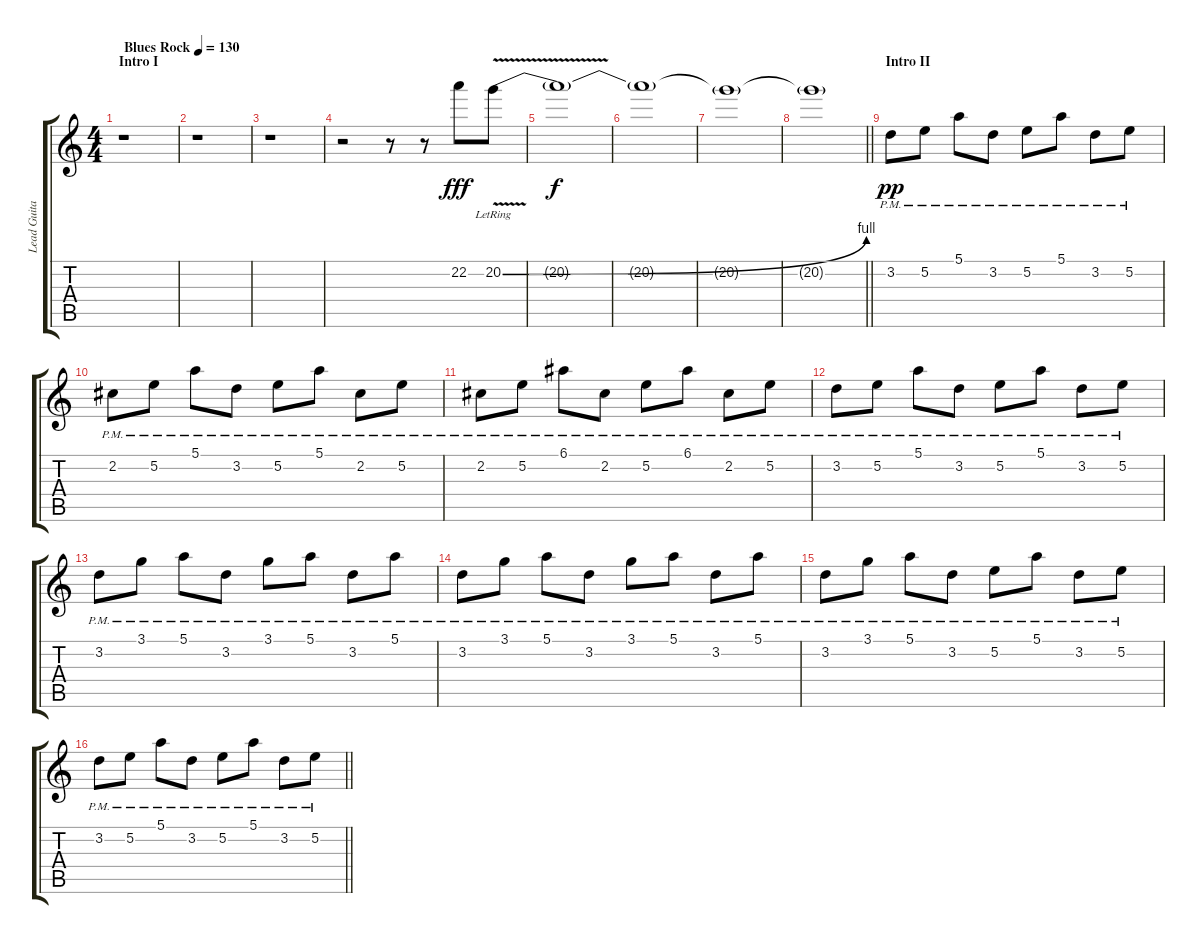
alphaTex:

\track ("Lead Guitar 2" "Lead Guita") {instrument overdrivenguitar}
\staff {score tabs}
\tuning (E4 B3 G3 D3 A2 E2) {hide}
\ts (4 4)
\section ("" "Intro I")
\tempo (130 "Blues Rock")
\clef g2
\ks c
r.1{dy fff instrument overdrivenguitar} |
r.1 |
r.1 |
r.2 r.8 r.8 22.2.8 20.2{be (bend 0 0 60 4) v lr}.8 |
20.2{t}.1{dy f} |
20.2{t}.1 |
20.2{t}.1 |
\barLineRight lightlight
20.2{t}.1 |
\section ("" "Intro II")
3.2{pm}.8{dy pp} 5.2{pm}.8 5.1{pm}.8 3.2{pm}.8 5.2{pm}.8 5.1{pm}.8 3.2{pm}.8 5.2{pm}.8 |
2.2{pm}.8 5.2{pm}.8 5.1{pm}.8 3.2{pm}.8 5.2{pm}.8 5.1{pm}.8 2.2{pm}.8 5.2{pm}.8 |
2.2{pm}.8 5.2{pm}.8 6.1{pm}.8 2.2{pm}.8 5.2{pm}.8 6.1{pm}.8 2.2{pm}.8 5.2{pm}.8 |
3.2{pm}.8 5.2{pm}.8 5.1{pm}.8 3.2{pm}.8 5.2{pm}.8 5.1{pm}.8 3.2{pm}.8 5.2{pm}.8 |
3.2{pm}.8 3.1{pm}.8 5.1{pm}.8 3.2{pm}.8 3.1{pm}.8 5.1{pm}.8 3.2{pm}.8 5.1{pm}.8 |
3.2{pm}.8 3.1{pm}.8 5.1{pm}.8 3.2{pm}.8 3.1{pm}.8 5.1{pm}.8 3.2{pm}.8 5.1{pm}.8 |
3.2{pm}.8 3.1{pm}.8 5.1{pm}.8 3.2{pm}.8 5.2{pm}.8 5.1{pm}.8 3.2{pm}.8 5.2{pm}.8 |
\barLineRight lightlight
3.2{pm}.8 5.2{pm}.8 5.1{pm}.8 3.2{pm}.8 5.2{pm}.8 5.1{pm}.8 3.2{pm}.8 5.2{pm}.8
